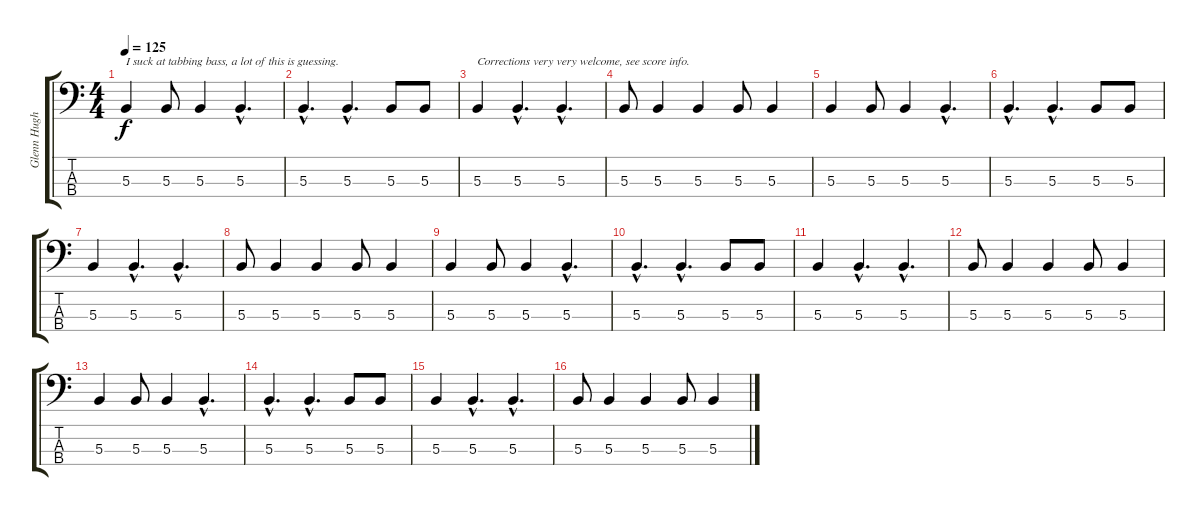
\track ("Glenn Hughes" "Glenn Hugh") {instrument electricbassfinger}
\staff {score tabs}
\tuning (E2 B1 Gb1 Db1) {hide}
\ts (4 4)
\tempo 125
\clef f4
\ks c
5.3.4{txt "I suck at tabbing bass, a lot of this is guessing." dy f instrument electricbassfinger} 5.3.8 5.3.4 5.3{hac}.4{d} |
5.3{hac}.4{d} 5.3{hac}.4{d} 5.3.8 5.3.8 |
5.3.4{txt "Corrections very very welcome, see score info."} 5.3{hac}.4{d} 5.3{hac}.4{d} |
5.3.8 5.3.4 5.3.4 5.3.8 5.3.4 |
5.3.4 5.3.8 5.3.4 5.3{hac}.4{d} |
5.3{hac}.4{d} 5.3{hac}.4{d} 5.3.8 5.3.8 |
5.3.4 5.3{hac}.4{d} 5.3{hac}.4{d} |
5.3.8 5.3.4 5.3.4 5.3.8 5.3.4 |
5.3.4 5.3.8 5.3.4 5.3{hac}.4{d} |
5.3{hac}.4{d} 5.3{hac}.4{d} 5.3.8 5.3.8 |
5.3.4 5.3{hac}.4{d} 5.3{hac}.4{d} |
5.3.8 5.3.4 5.3.4 5.3.8 5.3.4 |
5.3.4 5.3.8 5.3.4 5.3{hac}.4{d} |
5.3{hac}.4{d} 5.3{hac}.4{d} 5.3.8 5.3.8 |
5.3.4 5.3{hac}.4{d} 5.3{hac}.4{d} |
5.3.8 5.3.4 5.3.4 5.3.8 5.3.4
